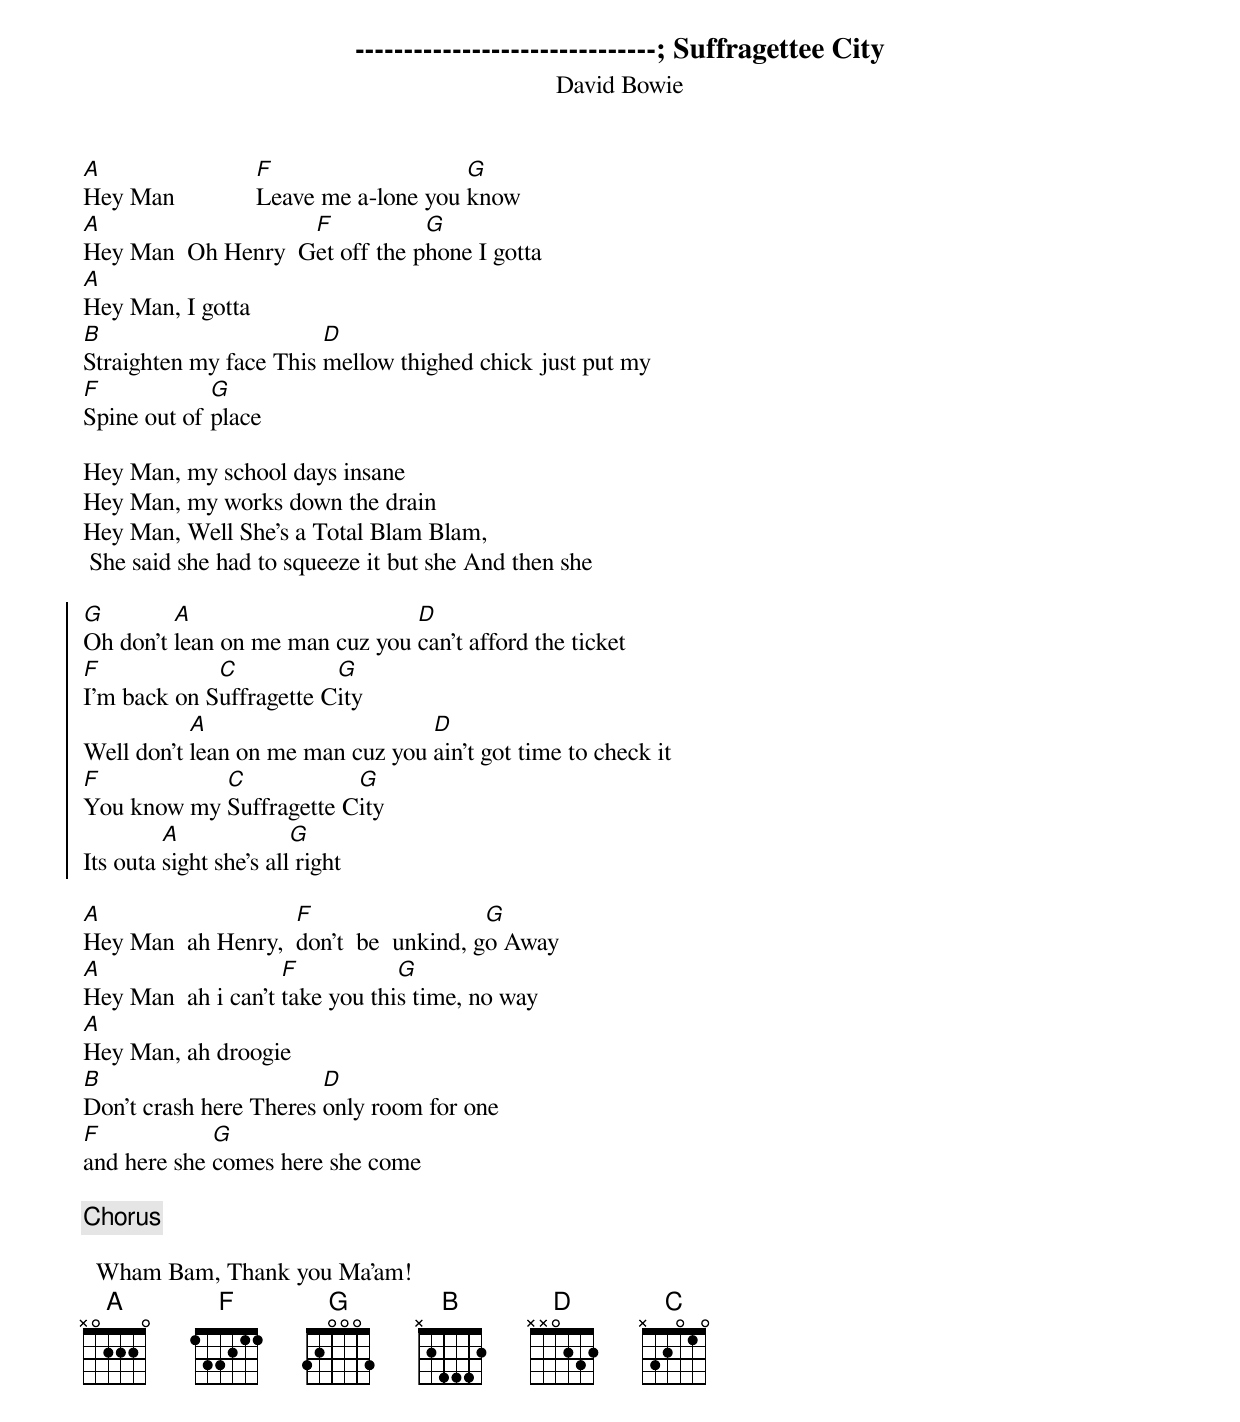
-------------------------------
{title: Suffragettee City}
{subtitle: David Bowie}

[A]Hey Man             [F]Leave me a-lone you [G]know
[A]Hey Man  Oh Henry  G[F]et off the p[G]hone I gotta
[A]Hey Man, I gotta
[B]Straighten my face This [D]mellow thighed chick just put my
[F]Spine out of [G]place

Hey Man, my school days insane
Hey Man, my works down the drain
Hey Man, Well She's a Total Blam Blam,
 She said she had to squeeze it but she And then she

{soc}
[G]Oh don't [A]lean on me man cuz you [D]can't afford the ticket
[F]I'm back on S[C]uffragette C[G]ity
Well don't [A]lean on me man cuz you [D]ain't got time to check it
[F]You know my [C]Suffragette C[G]ity
Its outa [A]sight she's all[G] right
{eoc}

[A]Hey Man  ah Henry,  [F]don't  be  unkind, g[G]o Away
[A]Hey Man  ah i can't [F]take you thi[G]s time, no way
[A]Hey Man, ah droogie
[B]Don't crash here Theres [D]only room for one
[F]and here she [G]comes here she come

{c:Chorus}

  Wham Bam, Thank you Ma'am!
